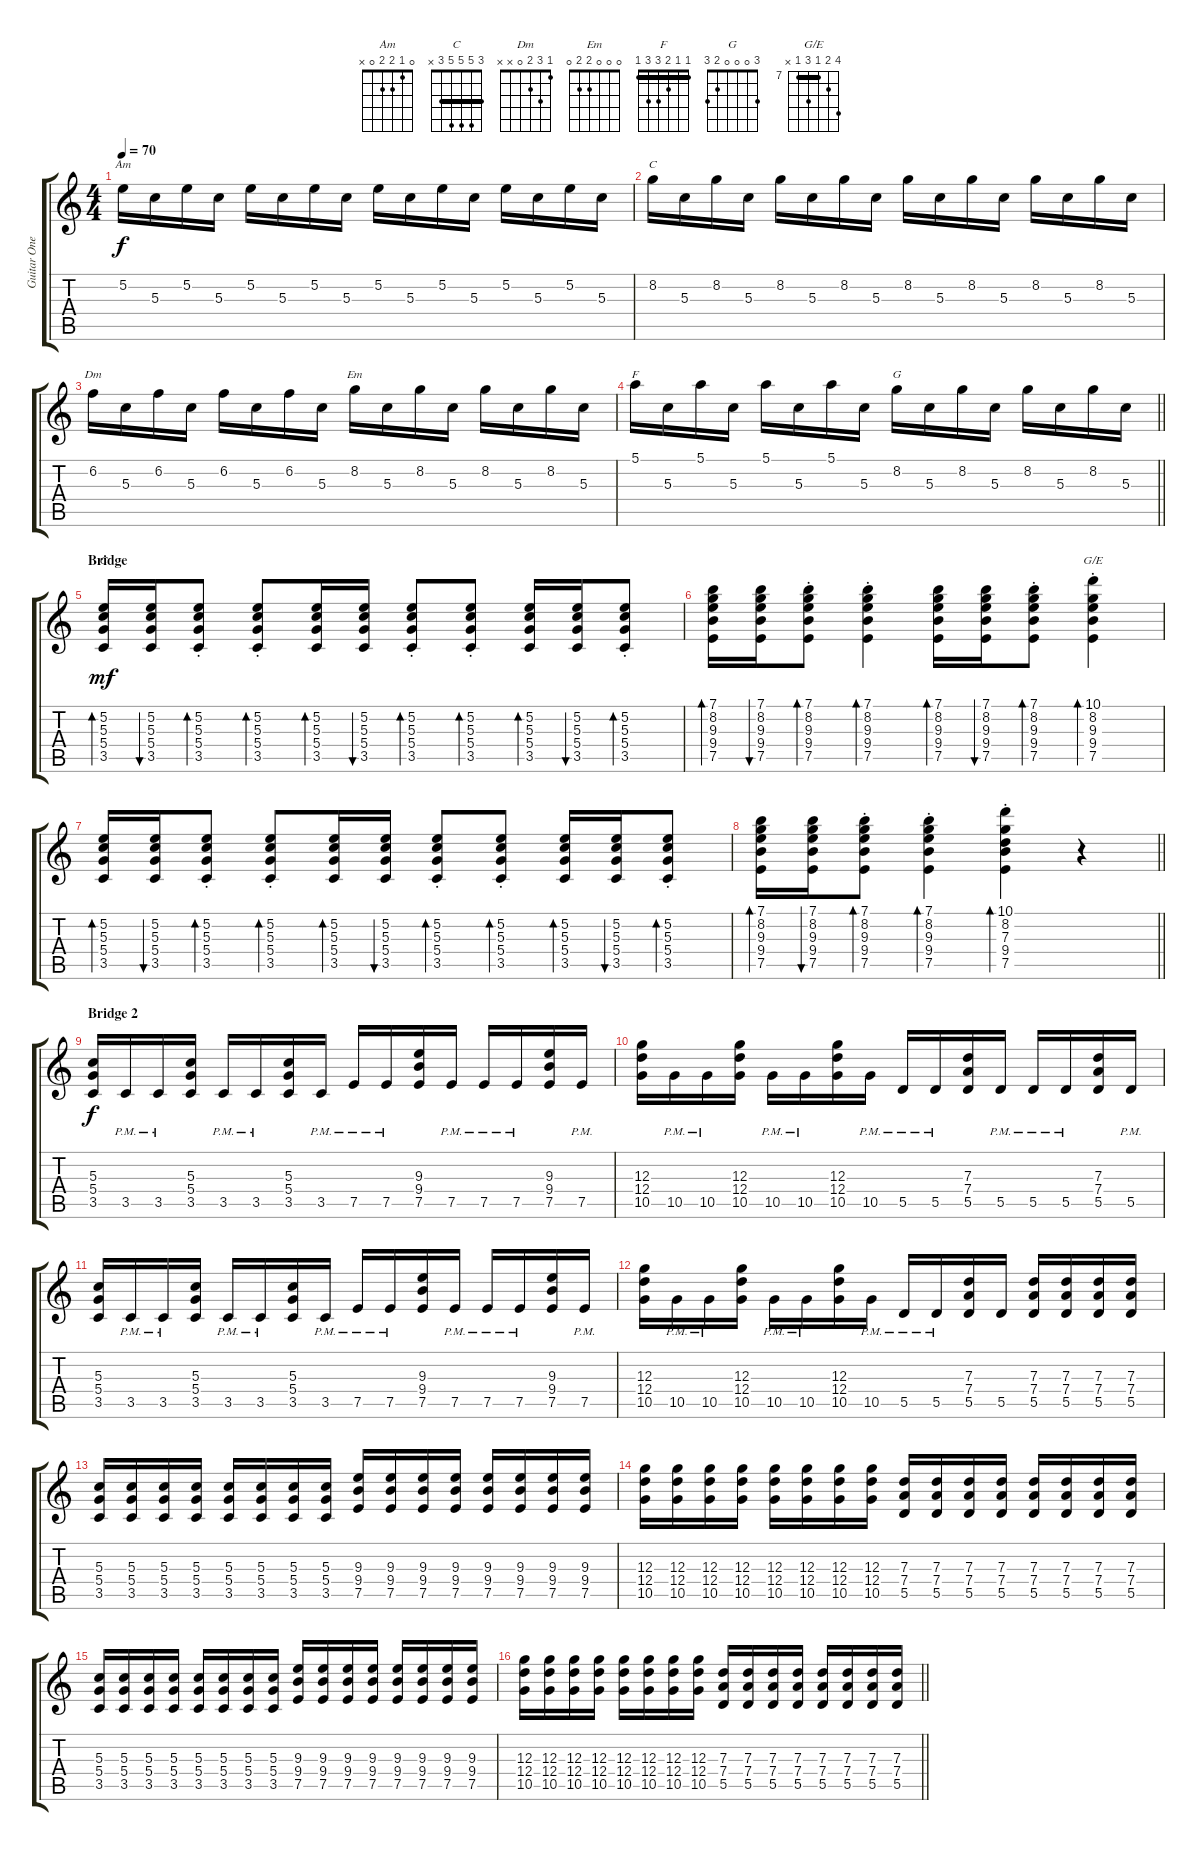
\track ("Guitar One" "Guitar One") {instrument overdrivenguitar}
\staff {score tabs}
\tuning (E4 B3 G3 D3 A2 E2) {hide}
\chord ("Am" 0 1 2 2 0 x)
\chord ("C" 0 1 0 2 3 x)
\chord ("Dm" 1 3 2 0 x x)
\chord ("Em" 0 0 0 2 2 0)
\chord ("F" 1 1 2 3 3 1) {barre 1}
\chord ("G" 3 0 0 0 2 3)
\chord ("C" 3 5 5 5 3 x) {barre 3}
\chord ("G/E" 10 8 7 9 7 x) {firstfret 7 barre 7}
\ts (4 4)
\tempo 70
\clef g2
\ks c
5.2.16{ch "Am" dy f} 5.3.16 5.2.16 5.3.16 5.2.16 5.3.16 5.2.16 5.3.16 5.2.16 5.3.16 5.2.16 5.3.16 5.2.16 5.3.16 5.2.16 5.3.16 |
8.2.16{ch "C"} 5.3.16 8.2.16 5.3.16 8.2.16 5.3.16 8.2.16 5.3.16 8.2.16 5.3.16 8.2.16 5.3.16 8.2.16 5.3.16 8.2.16 5.3.16 |
6.2.16{ch "Dm"} 5.3.16 6.2.16 5.3.16 6.2.16 5.3.16 6.2.16 5.3.16 8.2.16{ch "Em"} 5.3.16 8.2.16 5.3.16 8.2.16 5.3.16 8.2.16 5.3.16 |
\barLineRight lightlight
5.1.16{ch "F"} 5.3.16 5.1.16 5.3.16 5.1.16 5.3.16 5.1.16 5.3.16 8.2.16{ch "G"} 5.3.16 8.2.16 5.3.16 8.2.16 5.3.16 8.2.16 5.3.16 |
\section ("" "Bridge")
(5.2 5.3 5.4 3.5).16{bd 30 ch "C" dy mf volume 14} (5.2 5.3 5.4 3.5).16{bu 30} (5.2{st} 5.3{st} 5.4{st} 3.5{st}).8{bd 30} (5.2{st} 5.3{st} 5.4{st} 3.5{st}).8{bd 30} (5.2 5.3 5.4 3.5).16{bd 30} (5.2 5.3 5.4 3.5).16{bu 30} (5.2{st} 5.3{st} 5.4{st} 3.5{st}).8{bd 30} (5.2{st} 5.3{st} 5.4{st} 3.5{st}).8{bd 30} (5.2 5.3 5.4 3.5).16{bd 30} (5.2 5.3 5.4 3.5).16{bu 30} (5.2{st} 5.3{st} 5.4{st} 3.5{st}).8{bd 30} |
(7.1 8.2 9.3 9.4 7.5).16{bd 30} (7.1 8.2 9.3 9.4 7.5).16{bu 30} (7.1{st} 8.2{st} 9.3{st} 9.4{st} 7.5{st}).8{bd 30} (7.1{st} 8.2{st} 9.3{st} 9.4{st} 7.5{st}).4{bd 30} (7.1 8.2 9.3 9.4 7.5).16{bd 30} (7.1 8.2 9.3 9.4 7.5).16{bu 30} (7.1{st} 8.2{st} 9.3{st} 9.4{st} 7.5{st}).8{bd 30} (10.1{st} 8.2{st} 9.3{st} 9.4{st} 7.5{st}).4{bd 30 ch "G/E"} |
(5.2 5.3 5.4 3.5).16{bd 30} (5.2 5.3 5.4 3.5).16{bu 30} (5.2{st} 5.3{st} 5.4{st} 3.5{st}).8{bd 30} (5.2{st} 5.3{st} 5.4{st} 3.5{st}).8{bd 30} (5.2 5.3 5.4 3.5).16{bd 30} (5.2 5.3 5.4 3.5).16{bu 30} (5.2{st} 5.3{st} 5.4{st} 3.5{st}).8{bd 30} (5.2{st} 5.3{st} 5.4{st} 3.5{st}).8{bd 30} (5.2 5.3 5.4 3.5).16{bd 30} (5.2 5.3 5.4 3.5).16{bu 30} (5.2{st} 5.3{st} 5.4{st} 3.5{st}).8{bd 30} |
\barLineRight lightlight
(7.1 8.2 9.3 9.4 7.5).16{bd 30} (7.1 8.2 9.3 9.4 7.5).16{bu 30} (7.1{st} 8.2{st} 9.3{st} 9.4{st} 7.5{st}).8{bd 30} (7.1{st} 8.2{st} 9.3{st} 9.4{st} 7.5{st}).4{bd 30} (10.1{st} 8.2{st} 7.3{st} 9.4{st} 7.5{st}).4{bd 30} r.4 |
\section ("" "Bridge 2")
(5.3 5.4 3.5).16{dy f} 3.5{pm}.16 3.5{pm}.16 (5.3 5.4 3.5).16 3.5{pm}.16 3.5{pm}.16 (5.3 5.4 3.5).16 3.5{pm}.16 7.5{pm}.16 7.5{pm}.16 (9.3 9.4 7.5).16 7.5{pm}.16 7.5{pm}.16 7.5{pm}.16 (9.3 9.4 7.5).16 7.5{pm}.16 |
(12.3 12.4 10.5).16 10.5{pm}.16 10.5{pm}.16 (12.3 12.4 10.5).16 10.5{pm}.16 10.5{pm}.16 (12.3 12.4 10.5).16 10.5{pm}.16 5.5{pm}.16 5.5{pm}.16 (7.3 7.4 5.5).16 5.5{pm}.16 5.5{pm}.16 5.5{pm}.16 (7.3 7.4 5.5).16 5.5{pm}.16 |
(5.3 5.4 3.5).16 3.5{pm}.16 3.5{pm}.16 (5.3 5.4 3.5).16 3.5{pm}.16 3.5{pm}.16 (5.3 5.4 3.5).16 3.5{pm}.16 7.5{pm}.16 7.5{pm}.16 (9.3 9.4 7.5).16 7.5{pm}.16 7.5{pm}.16 7.5{pm}.16 (9.3 9.4 7.5).16 7.5{pm}.16 |
(12.3 12.4 10.5).16 10.5{pm}.16 10.5{pm}.16 (12.3 12.4 10.5).16 10.5{pm}.16 10.5{pm}.16 (12.3 12.4 10.5).16 10.5{pm}.16 5.5{pm}.16 5.5{pm}.16 (7.3 7.4 5.5).16 5.5.16 (7.3 7.4 5.5).16 (7.3 7.4 5.5).16 (7.3 7.4 5.5).16 (7.3 7.4 5.5).16 |
(5.3 5.4 3.5).16 (5.3 5.4 3.5).16 (5.3 5.4 3.5).16 (5.3 5.4 3.5).16 (5.3 5.4 3.5).16 (5.3 5.4 3.5).16 (5.3 5.4 3.5).16 (5.3 5.4 3.5).16 (9.3 9.4 7.5).16 (9.3 9.4 7.5).16 (9.3 9.4 7.5).16 (9.3 9.4 7.5).16 (9.3 9.4 7.5).16 (9.3 9.4 7.5).16 (9.3 9.4 7.5).16 (9.3 9.4 7.5).16 |
(12.3 12.4 10.5).16 (12.3 12.4 10.5).16 (12.3 12.4 10.5).16 (12.3 12.4 10.5).16 (12.3 12.4 10.5).16 (12.3 12.4 10.5).16 (12.3 12.4 10.5).16 (12.3 12.4 10.5).16 (7.3 7.4 5.5).16 (7.3 7.4 5.5).16 (7.3 7.4 5.5).16 (7.3 7.4 5.5).16 (7.3 7.4 5.5).16 (7.3 7.4 5.5).16 (7.3 7.4 5.5).16 (7.3 7.4 5.5).16 |
(5.3 5.4 3.5).16 (5.3 5.4 3.5).16 (5.3 5.4 3.5).16 (5.3 5.4 3.5).16 (5.3 5.4 3.5).16 (5.3 5.4 3.5).16 (5.3 5.4 3.5).16 (5.3 5.4 3.5).16 (9.3 9.4 7.5).16 (9.3 9.4 7.5).16 (9.3 9.4 7.5).16 (9.3 9.4 7.5).16 (9.3 9.4 7.5).16 (9.3 9.4 7.5).16 (9.3 9.4 7.5).16 (9.3 9.4 7.5).16 |
\barLineRight lightlight
(12.3 12.4 10.5).16 (12.3 12.4 10.5).16 (12.3 12.4 10.5).16 (12.3 12.4 10.5).16 (12.3 12.4 10.5).16 (12.3 12.4 10.5).16 (12.3 12.4 10.5).16 (12.3 12.4 10.5).16 (7.3 7.4 5.5).16 (7.3 7.4 5.5).16 (7.3 7.4 5.5).16 (7.3 7.4 5.5).16 (7.3 7.4 5.5).16 (7.3 7.4 5.5).16 (7.3 7.4 5.5).16 (7.3 7.4 5.5).16
